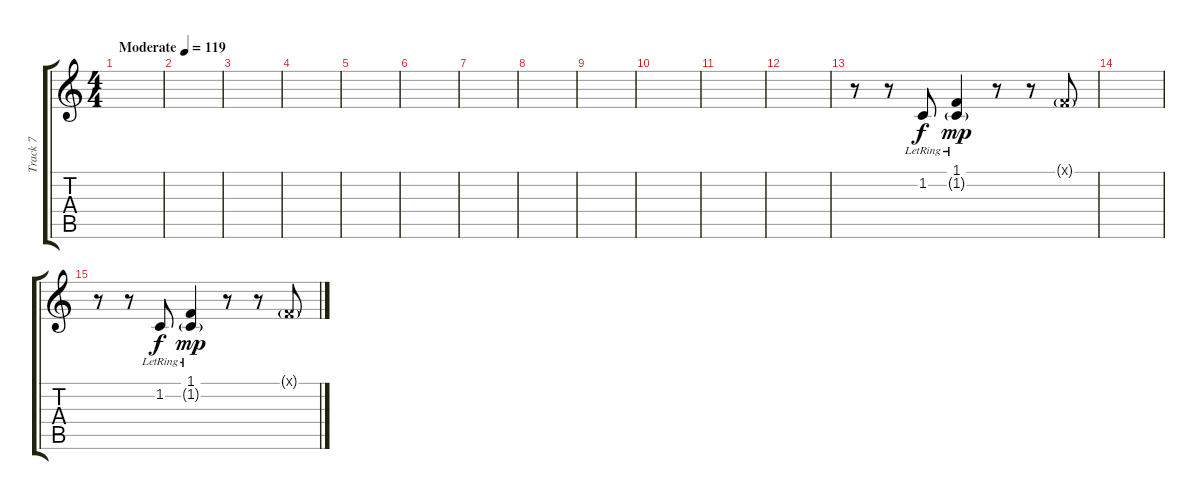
\track ("Track 7" "Track 7") {instrument fx8scifi}
\staff {score tabs}
\tuning (E4 B3 G3 D3 A2 E2) {hide}
\ts (4 4)
\tempo (119 "Moderate")
\clef g2
\ks c
|
|
|
|
|
|
|
|
|
|
|
|
r.8 r.8 1.2{lr}.8 (1.1{lr} 1.2{g}).4{dy mp} r.8 r.8 1.1{g x}.8 |
|
r.8 r.8 1.2{lr}.8{dy f} (1.1{lr} 1.2{g}).4{dy mp} r.8 r.8 1.1{g x}.8
